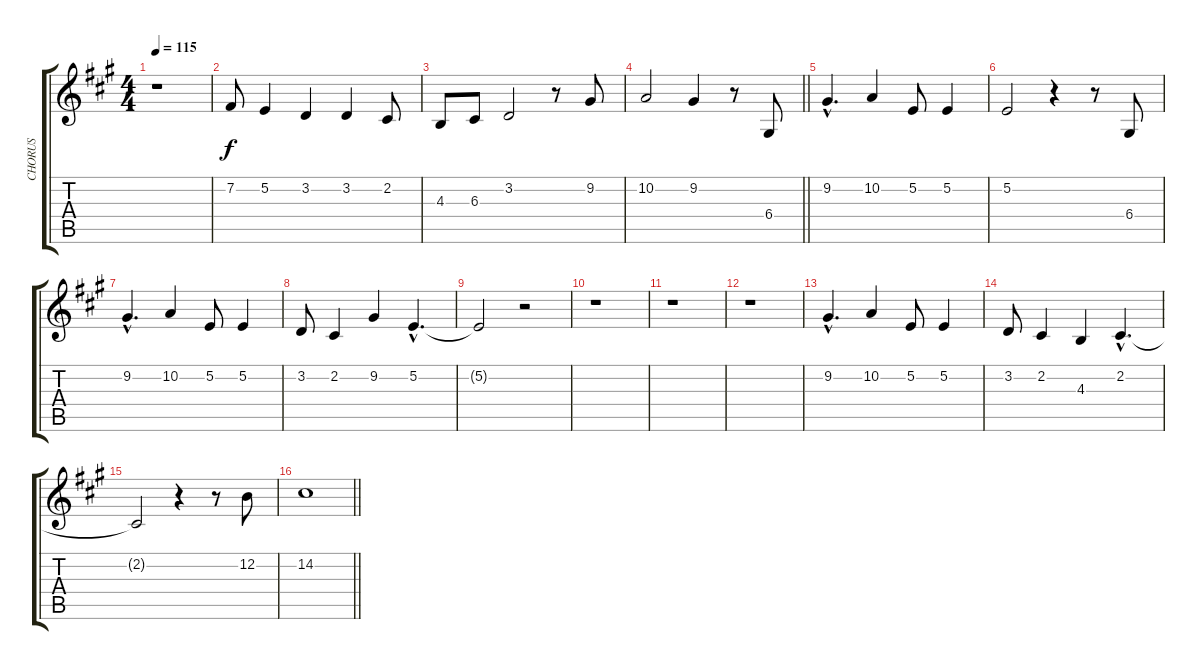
\track ("CHORUS" "CHORUS") {instrument sopranosax}
\staff {score tabs}
\tuning (E4 B3 G3 D3 A2 E2) {hide}
\ts (4 4)
\tempo 115
\clef g2
\ks a
r.1{dy f} |
7.2.8 5.2.4 3.2.4 3.2.4 2.2.8 |
4.3.8 6.3.8 3.2.2 r.8 9.2.8 |
\barLineRight lightlight
10.2.2 9.2.4 r.8 6.4.8 |
9.2{hac}.4{d} 10.2.4 5.2.8 5.2.4 |
5.2.2 r.4 r.8 6.4.8 |
9.2{hac}.4{d} 10.2.4 5.2.8 5.2.4 |
3.2.8 2.2.4 9.2.4 5.2{hac}.4{d} |
5.2{t}.2 r.2 |
r.1 |
r.1 |
r.1 |
9.2{hac}.4{d} 10.2.4 5.2.8 5.2.4 |
3.2.8 2.2.4 4.3.4 2.2{hac}.4{d} |
2.2{t}.2 r.4 r.8 12.2.8 |
\barLineRight lightlight
14.2.1
